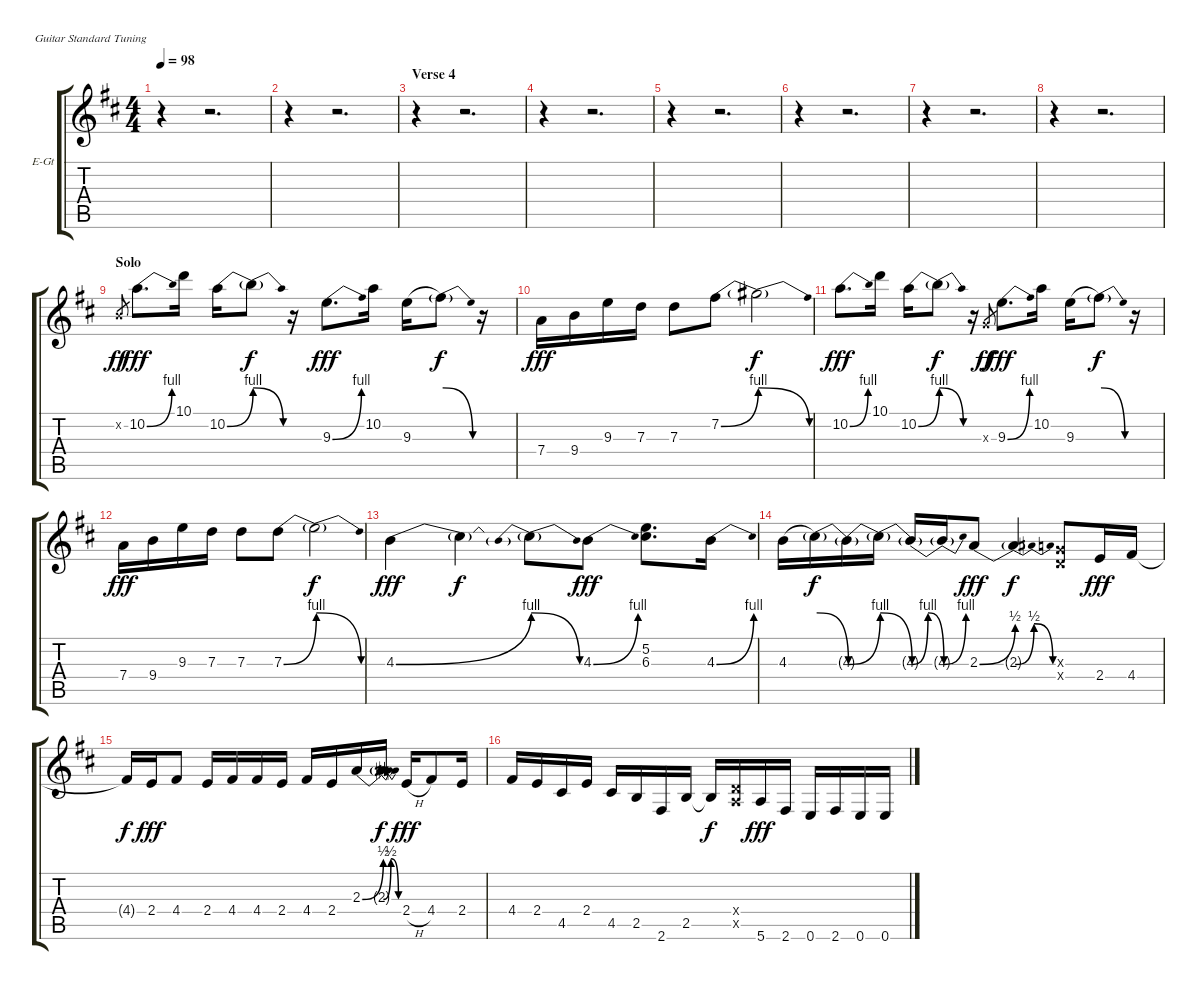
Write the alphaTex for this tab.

\bracketExtendMode groupsimilarinstruments
\firstSystemTrackNameOrientation horizontal
\otherSystemsTrackNameOrientation horizontal
\track ("Electric Gtr 3" "E-Gt") {instrument distortionguitar}
\staff {score tabs}
\tuning (E4 B3 G3 D3 A2 E2)
\ts (4 4)
\tempo 98
\clef g2
\ks d
r.4{dy ff} r.2{d} |
r.4 r.2{d} |
\section ("" "Verse 4")
r.4 r.2{d} |
r.4 r.2{d} |
r.4 r.2{d} |
r.4 r.2{d} |
r.4 r.2{d} |
r.4 r.2{d} |
\section ("" "Solo")
0.2{x}.8{gr} 10.2{be (bend 0 0 60 4)}.8{d dy fff} 10.1.16 10.2{be (bend 0 0 60 4)}.16 10.2{be (release 0 4 60 0) t}.8{dy f} r.16 9.3{be (bend 0 0 60 4)}.8{d dy fff} 10.2.16 9.3{be (hold 0 0 60 0)}.16 9.3{be (release 0 4 60 0) t}.8{dy f} r.16 |
7.4.16{dy fff} 9.4.16 9.3.16 7.3.16 7.3.8 7.2{be (bend 0 0 60 4)}.8 7.2{be (release 0 4 60 0) t}.2{dy f} |
10.2{be (bend 0 0 60 4)}.8{d dy fff} 10.1.16 10.2{be (bend 0 0 60 4)}.16 10.2{be (release 0 4 60 0) t}.8{dy f} r.16 0.3{x}.8{gr dy ff} 9.3{be (bend 0 0 60 4)}.8{d dy fff} 10.2.16 9.3{be (hold 0 0 60 0)}.16 9.3{be (release 0 4 60 0) t}.8{dy f} r.16 |
7.4.16{dy fff} 9.4.16 9.3.16 7.3.16 7.3.8 7.3{be (bend 0 0 60 4)}.8 7.3{be (release 0 4 60 0) t}.2{dy f} |
4.3{be (bend 0 0 60 4)}.4{dy fff} 4.3{t}.4{dy f} 4.3{be (prebendrelease 0 4 60 0) t}.8 4.3{be (bend 0 0 60 4)}.8{dy fff} (5.2 6.3).8{d} 4.3{be (bend 0 0 60 4)}.16 |
4.3{be (hold 0 0 60 0)}.16 4.3{be (release 0 4 60 0) t}.16{dy f} 4.3{be (bend 0 0 60 4) t}.16 4.3{be (release 0 4 60 0) t}.16 4.3{be (bendrelease 0 0 30 4 30 4 60 0) t}.16 4.3{be (bend 0 0 60 4) t}.16 2.3{be (bend 0 0 60 2)}.8{dy fff} 2.3{be (bendrelease 0 0 30 2 30 2 60 0) t}.4{dy f} (0.3{x} 0.4{x}).8 2.4.16{dy fff} 4.4.16 |
4.4{t}.16{dy f} 2.4.16{dy fff} 4.4.8 2.4.16 4.4.16 4.4.16 2.4.16 4.4.16 2.4.16 2.3{be (bend 0 0 60 2)}.16 2.3{be (bendrelease 0 0 30 2 30 2 60 0) t}.16{dy f} 2.4{h}.16{dy fff} 4.4.8 2.4.16 |
4.4.16 2.4.16 4.5.16 2.4.16 4.5.16 2.5.16 2.6.16 2.5.16 2.5{t}.16{dy f} (0.4{x} 0.5{x}).16 5.6.16{dy fff} 2.6.16 0.6.16 2.6.16 0.6.16 0.6.16
